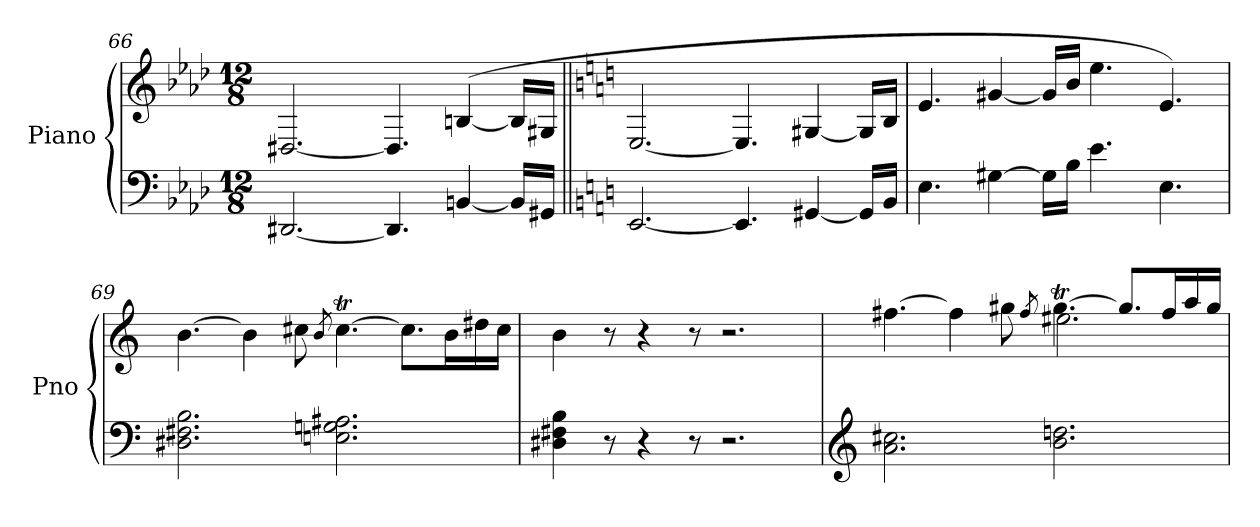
**kern	**kern
*part1	*part1
*staff2	*staff1
*I"Piano	*
*I'Pno	*
!!LO:LB:g=z
*clefF4	*clefG2
*k[b-e-a-d-]	*k[b-e-a-d-]
*A-:	*A-:
*M12/8	*M12/8
=66	=66
[2.DD#X/	[2.D#X/
4.DD#/]	4.D#/]
[4BBn/	(>[4Bn/
16BB/LL]	16B/LL]
16GG#X/JJ	16G#X/JJ
=67||	=67||
*k[]	*k[]
*C:	*C:
[2.EE/	[2.E/
4.EE/]	4.E/]
[4GG#X/	[4G#X/
16GG#/LL]	16G#/LL]
16BB/JJ	16B/JJ
=68	=68
4.E\	4.e/
[4G#X\	[4g#X/
16G#\LL]	16g#/LL]
16B\JJ	16b/JJ
4.e\	4.ee\
4.E\	4.e/)
!!LO:PB:g=z
=69	=69
2.D#X\ 2.F#X\ 2.B\	[4.b\
.	4b\]
.	8cc#X\
.	8qb/
2.En\ 2.Gn\ 2.A#X\	[4.cc#t\
.	8.cc#\L]
.	16b\L
.	16dd#X\
.	16cc#\JJ
=70	=70
4D#X\ 4F#X\ 4B\	4b\
8r	8r
4r	4r
8r	8r
2.r	2.r
=71	=71
*clefG2	*
*	*^
2.a\ 2.cc#X\	[4.ff#X\	2.ryy
.	4ff#\]	.
.	8gg#X\	.
.	8qff#/	.
2.b\ 2.ddn\	[4.gg#t\	2.ee#X\
.	8.gg#/L]	.
.	16ff#/L	.
.	16aa/	.
.	16gg#/JJ	.
*	*v	*v
=	=
*-	*-
